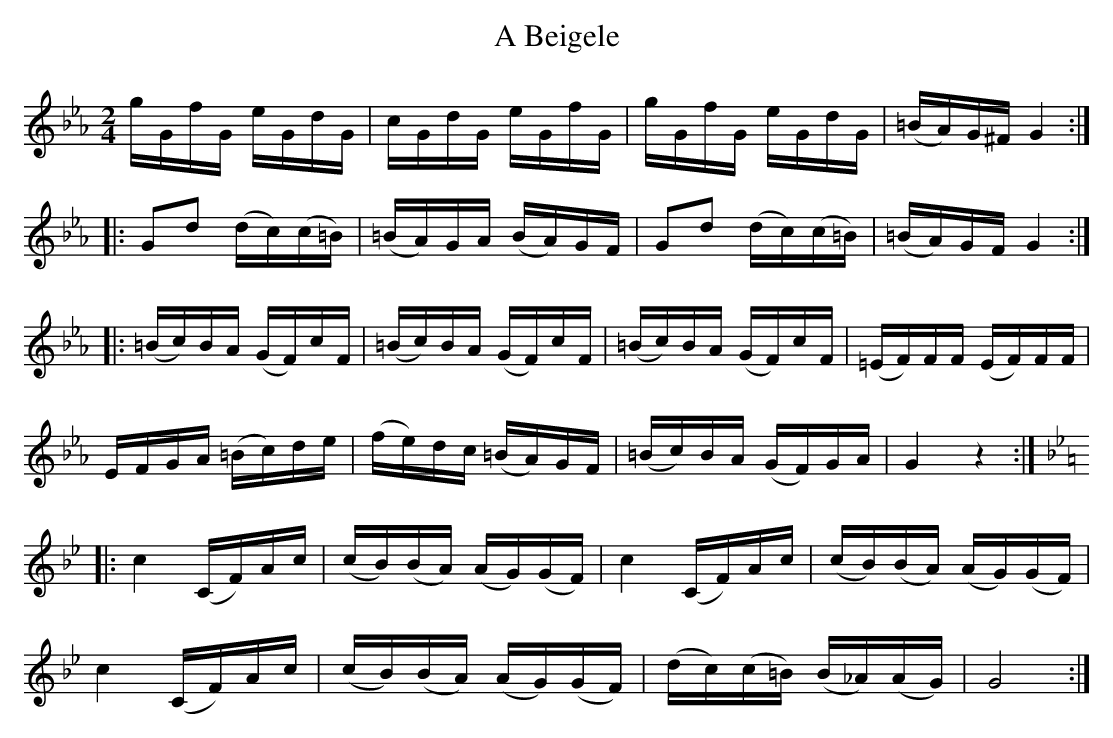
X:1
T:A Beigele
M:2/4
L:1/16
K:GPhr % freygish
    gGfG   eGdG    |  cGdG    eGfG |  gGfG   eGdG    |(=BA)G^F G4  :|
|:  G2d2  (dc)(c=B)|(=BA)GA  (BA)GF|  G2d2  (dc)(c=B)|(=BA)GF  G4  :|
|:(=Bc)BA (GF)cF   |(=Bc)BA  (GF)cF|(=Bc)BA (GF)cF   |(=EF)FF (EF)FF|
    EFGA (=Bc)de   | (fe)dc (=BA)GF|(=Bc)BA (GF)GA   |  G4     z4  :|
K:GMin
|:c4 (CF)Ac|(cB)(BA) (AG)(GF)| c4       (CF)Ac   |(cB)(BA) (AG)(GF)|
  c4 (CF)Ac|(cB)(BA) (AG)(GF)|(dc)(c=B) (B_A)(AG)| G8             :|
